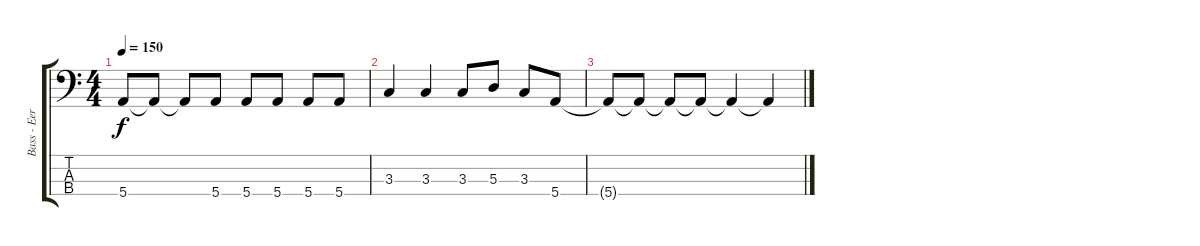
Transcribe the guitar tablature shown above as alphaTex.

\track ("Bass - Eero Heinonen" "Bass - Eer") {instrument acousticbass}
\staff {score tabs}
\tuning (G2 D2 A1 E1) {hide}
\ts (4 4)
\tempo 150
\clef f4
\ks c
5.4{t}.8{dy f} 5.4{t}.8 5.4{t}.8 5.4.8 5.4.8 5.4.8 5.4.8 5.4.8 |
3.3.4 3.3.4 3.3.8 5.3.8 3.3.8 5.4.8 |
5.4{t}.8 5.4{t}.8 5.4{t}.8 5.4{t}.8 5.4{t}.4 5.4{t}.4
